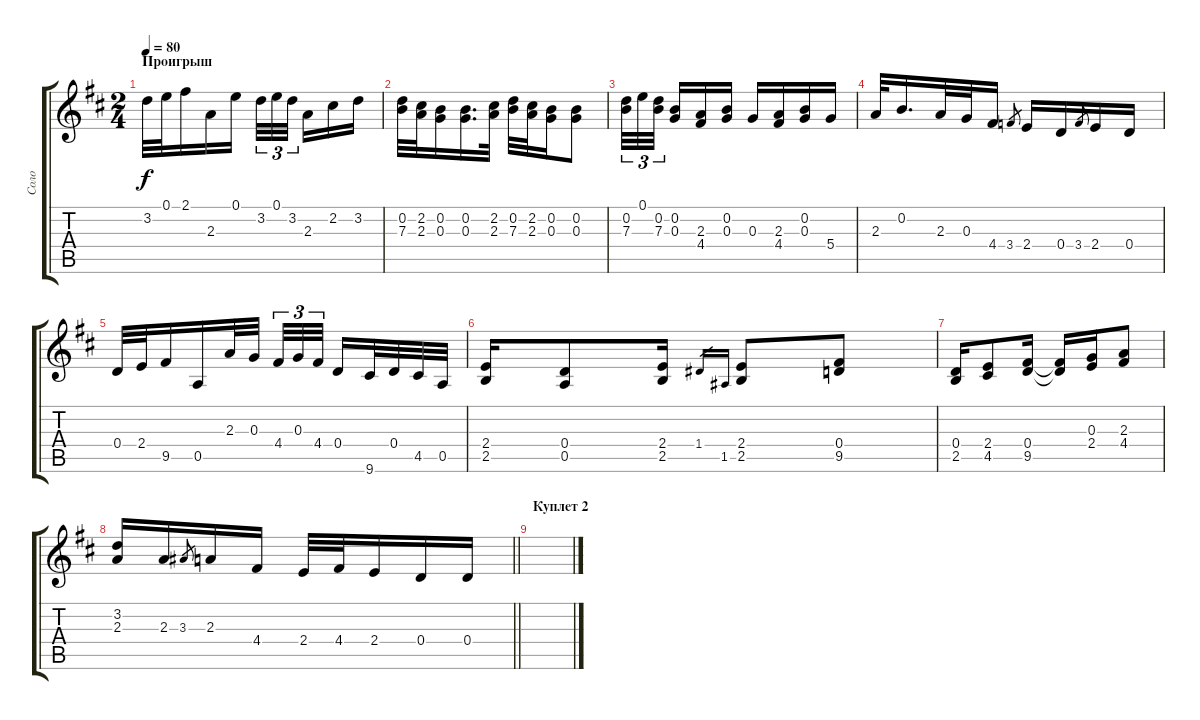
\track ("Соло" "Соло") {instrument electricguitarjazz}
\staff {score tabs}
\tuning (E4 B3 G3 D3 A2 E2) {hide}
\ts (2 4)
\section ("" "Проигрыш")
\tempo 80
\clef g2
\ks d
3.2.32{dy f} 0.1.32 2.1.16 2.3.16 0.1.16 3.2.32{tu (3 2)} 0.1.32{tu (3 2)} 3.2.32{tu (3 2) beam splitsecondary} 2.3.16 2.2.16 3.2.16 |
(0.2 7.3).32 (2.2 2.3).32 (0.2 0.3).16 (0.2 0.3).16{d} (2.2 2.3).32 (0.2 7.3).32 (2.2 2.3).32 (0.2 0.3).16 (0.2 0.3).8 |
(0.2 7.3).32{tu (3 2)} 0.1.32{tu (3 2)} (0.2 7.3).32{tu (3 2) beam splitsecondary} (0.2 0.3).16 (2.3 4.4).16 (0.2 0.3).16 0.3.16 (2.3 4.4).16 (0.2 0.3).16 5.4.16 |
2.3.32 0.2.16{d} 2.3.32 0.3.32 4.4.16 3.4.8{gr} 2.4.16 0.4.16 3.4.8{gr} 2.4.16 0.4.16 |
0.4.32 2.4.32 9.5.16 0.5.16 2.3.32 0.3.32 4.4.32{tu (3 2)} 0.3.32{tu (3 2)} 4.4.32{tu (3 2) beam splitsecondary} 0.4.16 9.6.32 0.4.32 4.5.32 0.5.32 |
(2.4 2.5).16 (0.4 0.5).8 (2.4 2.5).16 1.4.16{gr} 1.5.16{gr} (2.4 2.5).8 (0.4 9.5).8 |
(0.4 2.5).16 (2.4 4.5).8 (0.4 9.5).16 (0.4{t} 9.5{t}).16 (0.3 2.4).16 (2.3 4.4).8 |
\barLineRight lightlight
(3.2 2.3).16 2.3.16 3.3.8{gr} 2.3.16 4.4.16 2.4.32 4.4.32 2.4.16 0.4.16 0.4.16 |
\section ("" "Куплет 2")
